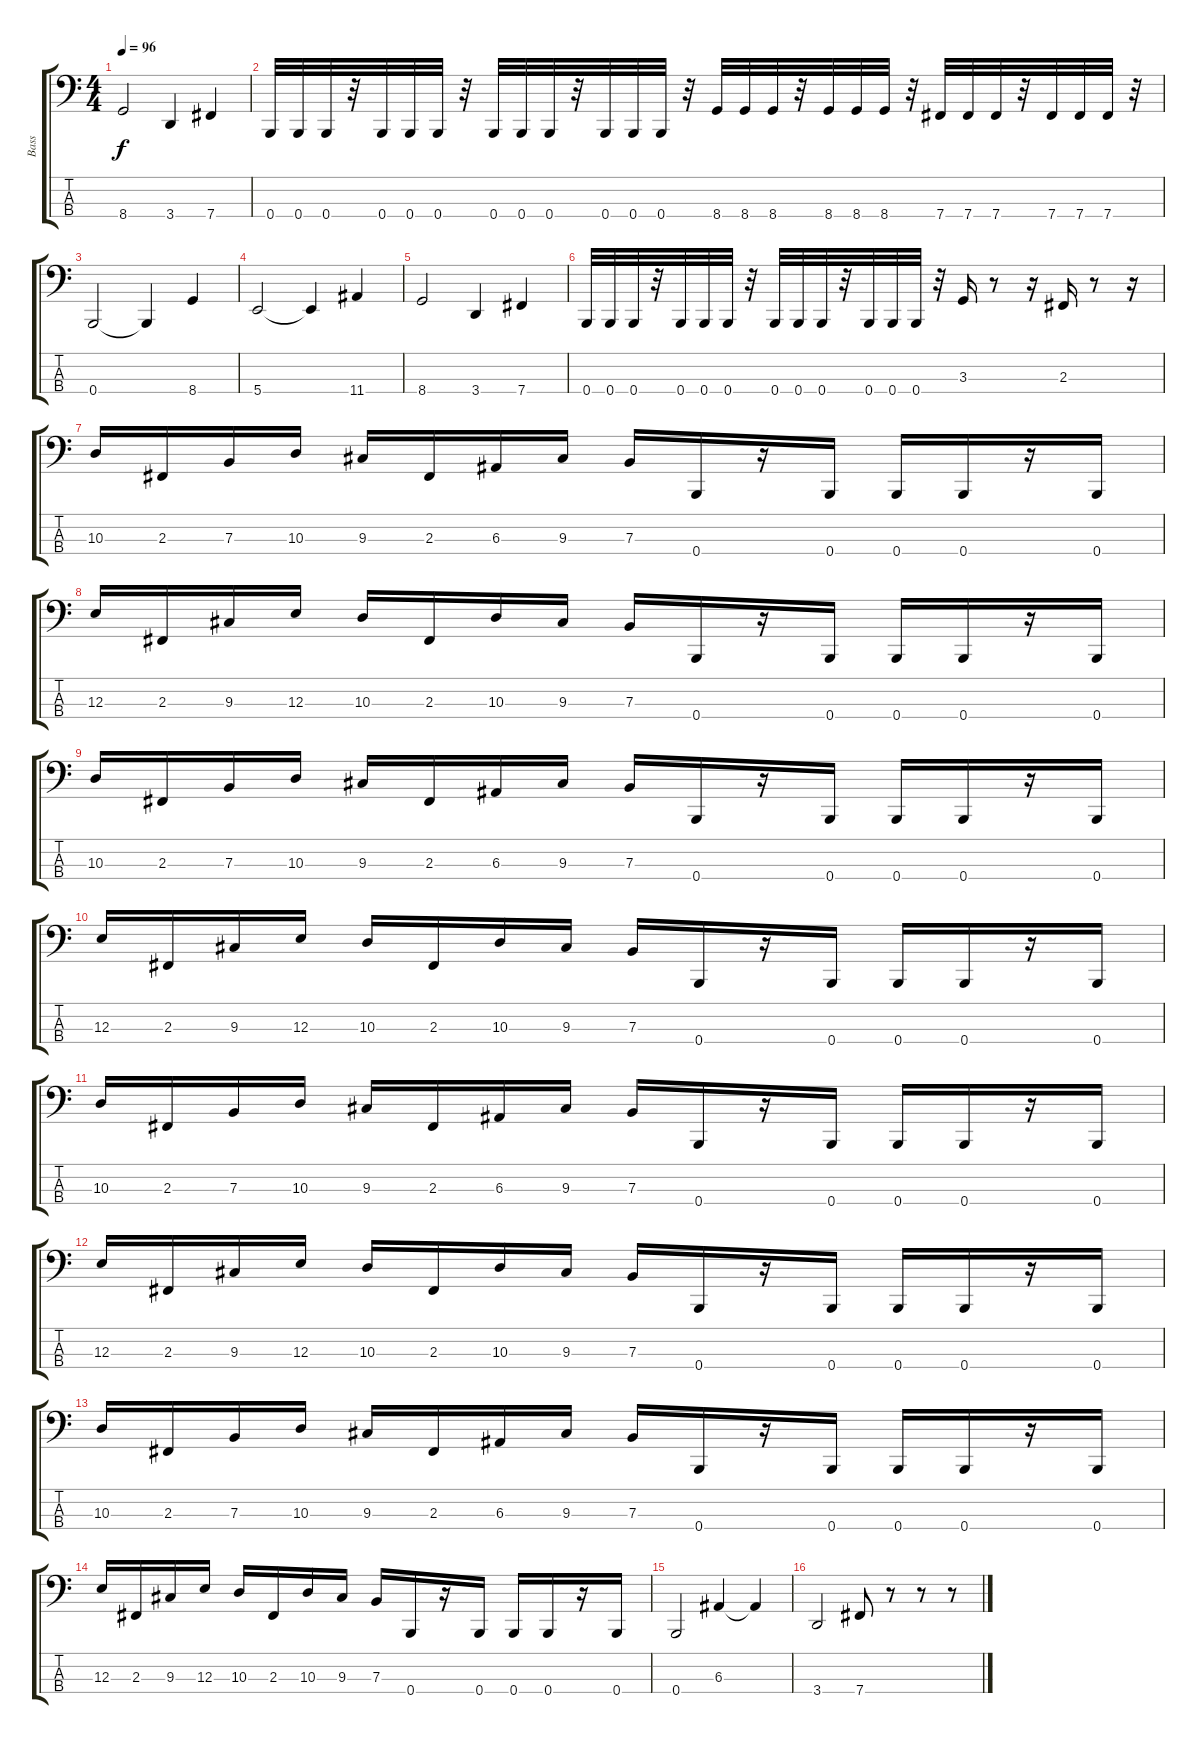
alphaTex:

\track ("Bass" "Bass") {instrument electricbasspick}
\staff {score tabs}
\tuning (D2 A1 E1 B0) {hide}
\ts (4 4)
\tempo 96
\clef f4
\ks c
8.4.2{dy f} 3.4.4 7.4.4 |
0.4.32 0.4.32 0.4.32 r.32 0.4.32 0.4.32 0.4.32 r.32 0.4.32 0.4.32 0.4.32 r.32 0.4.32 0.4.32 0.4.32 r.32 8.4.32 8.4.32 8.4.32 r.32 8.4.32 8.4.32 8.4.32 r.32 7.4.32 7.4.32 7.4.32 r.32 7.4.32 7.4.32 7.4.32 r.32 |
0.4.2 0.4{t}.4 8.4.4 |
5.4.2 5.4{t}.4 11.4.4 |
8.4.2 3.4.4 7.4.4 |
0.4.32 0.4.32 0.4.32 r.32 0.4.32 0.4.32 0.4.32 r.32 0.4.32 0.4.32 0.4.32 r.32 0.4.32 0.4.32 0.4.32 r.32 3.3.16 r.8 r.16 2.3.16 r.8 r.16 |
10.3.16 2.3.16 7.3.16 10.3.16 9.3.16 2.3.16 6.3.16 9.3.16 7.3.16 0.4.16 r.16 0.4.16 0.4.16 0.4.16 r.16 0.4.16 |
12.3.16 2.3.16 9.3.16 12.3.16 10.3.16 2.3.16 10.3.16 9.3.16 7.3.16 0.4.16 r.16 0.4.16 0.4.16 0.4.16 r.16 0.4.16 |
10.3.16 2.3.16 7.3.16 10.3.16 9.3.16 2.3.16 6.3.16 9.3.16 7.3.16 0.4.16 r.16 0.4.16 0.4.16 0.4.16 r.16 0.4.16 |
12.3.16 2.3.16 9.3.16 12.3.16 10.3.16 2.3.16 10.3.16 9.3.16 7.3.16 0.4.16 r.16 0.4.16 0.4.16 0.4.16 r.16 0.4.16 |
10.3.16 2.3.16 7.3.16 10.3.16 9.3.16 2.3.16 6.3.16 9.3.16 7.3.16 0.4.16 r.16 0.4.16 0.4.16 0.4.16 r.16 0.4.16 |
12.3.16 2.3.16 9.3.16 12.3.16 10.3.16 2.3.16 10.3.16 9.3.16 7.3.16 0.4.16 r.16 0.4.16 0.4.16 0.4.16 r.16 0.4.16 |
10.3.16 2.3.16 7.3.16 10.3.16 9.3.16 2.3.16 6.3.16 9.3.16 7.3.16 0.4.16 r.16 0.4.16 0.4.16 0.4.16 r.16 0.4.16 |
12.3.16 2.3.16 9.3.16 12.3.16 10.3.16 2.3.16 10.3.16 9.3.16 7.3.16 0.4.16 r.16 0.4.16 0.4.16 0.4.16 r.16 0.4.16 |
0.4.2 6.3.4 6.3{t}.4 |
3.4.2 7.4.8 r.8 r.8 r.8
